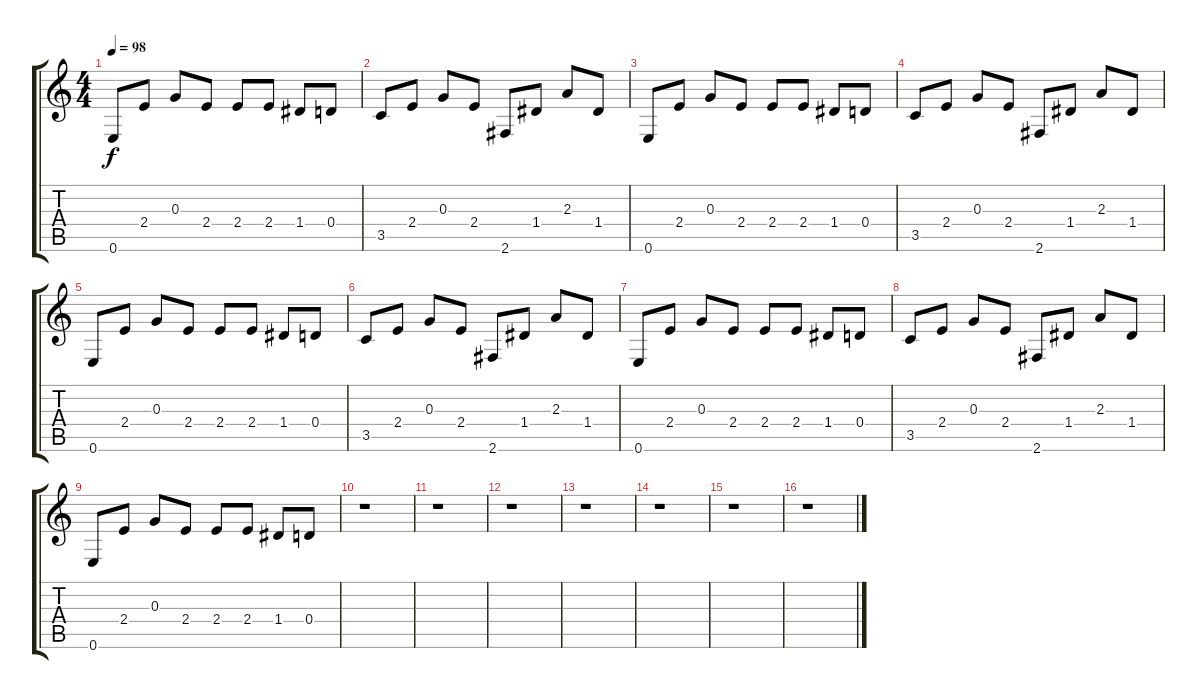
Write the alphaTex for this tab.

\track "" {instrument electricguitarclean}
\staff {score tabs}
\tuning (E4 B3 G3 D3 A2 E2) {hide}
\ts (4 4)
\tempo 98
\clef g2
\ks c
0.6.8{dy f} 2.4.8 0.3.8 2.4.8 2.4.8 2.4.8 1.4.8 0.4.8 |
3.5.8 2.4.8 0.3.8 2.4.8 2.6.8 1.4.8 2.3.8 1.4.8 |
0.6.8 2.4.8 0.3.8 2.4.8 2.4.8 2.4.8 1.4.8 0.4.8 |
3.5.8 2.4.8 0.3.8 2.4.8 2.6.8 1.4.8 2.3.8 1.4.8 |
0.6.8 2.4.8 0.3.8 2.4.8 2.4.8 2.4.8 1.4.8 0.4.8 |
3.5.8 2.4.8 0.3.8 2.4.8 2.6.8 1.4.8 2.3.8 1.4.8 |
0.6.8 2.4.8 0.3.8 2.4.8 2.4.8 2.4.8 1.4.8 0.4.8 |
3.5.8 2.4.8 0.3.8 2.4.8 2.6.8 1.4.8 2.3.8 1.4.8 |
0.6.8 2.4.8 0.3.8 2.4.8 2.4.8 2.4.8 1.4.8 0.4.8 |
r.1 |
r.1 |
r.1 |
r.1 |
r.1 |
r.1 |
r.1
